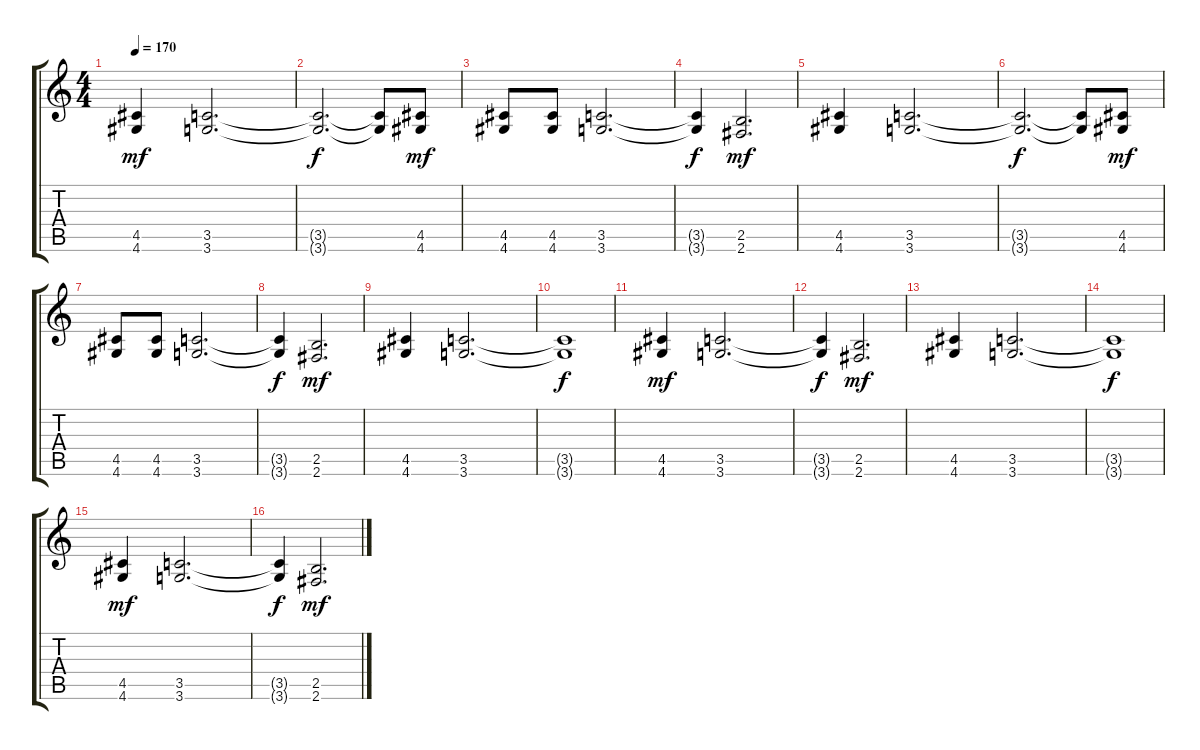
\track "" {instrument distortionguitar}
\staff {score tabs}
\tuning (E4 B3 G3 D3 A2 E2) {hide}
\ts (4 4)
\tempo 170
\clef g2
\ks c
(4.5 4.6).4{dy mf} (3.5 3.6).2{d} |
(3.5{t} 3.6{t}).2{d dy f} (3.5{t} 3.6{t}).8 (4.5 4.6).8{dy mf} |
(4.5 4.6).8 (4.5 4.6).8 (3.5 3.6).2{d} |
(3.5{t} 3.6{t}).4{dy f} (2.5 2.6).2{d dy mf} |
(4.5 4.6).4 (3.5 3.6).2{d} |
(3.5{t} 3.6{t}).2{d dy f} (3.5{t} 3.6{t}).8 (4.5 4.6).8{dy mf} |
(4.5 4.6).8 (4.5 4.6).8 (3.5 3.6).2{d} |
(3.5{t} 3.6{t}).4{dy f} (2.5 2.6).2{d dy mf} |
(4.5 4.6).4 (3.5 3.6).2{d} |
(3.5{t} 3.6{t}).1{dy f} |
(4.5 4.6).4{dy mf} (3.5 3.6).2{d} |
(3.5{t} 3.6{t}).4{dy f} (2.5 2.6).2{d dy mf} |
(4.5 4.6).4 (3.5 3.6).2{d} |
(3.5{t} 3.6{t}).1{dy f} |
(4.5 4.6).4{dy mf} (3.5 3.6).2{d} |
(3.5{t} 3.6{t}).4{dy f} (2.5 2.6).2{d dy mf}
